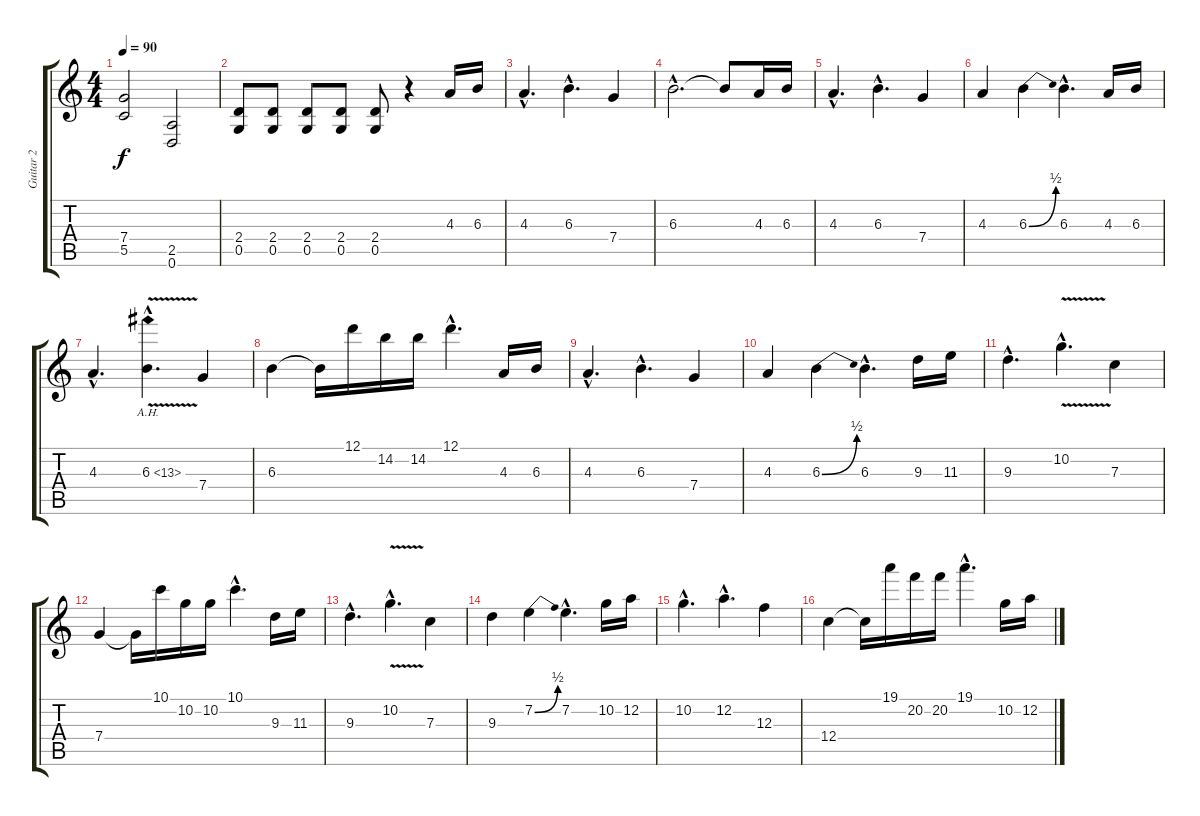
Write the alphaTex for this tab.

\track ("Guitar 2" "Guitar 2") {instrument acousticguitarnylon}
\staff {score tabs}
\tuning (D4 A3 F3 C3 G2 D2) {hide}
\ts (4 4)
\tempo 90
\clef g2
\ks c
(7.4 5.5).2{dy f} (2.5 0.6).2 |
(2.4 0.5).8 (2.4 0.5).8 (2.4 0.5).8 (2.4 0.5).8 (2.4 0.5).8 r.4 4.3.16 6.3.16 |
4.3{hac}.4{d} 6.3{hac}.4{d} 7.4.4 |
6.3{hac}.2{d} 6.3{t}.8 4.3.16 6.3.16 |
4.3{hac}.4{d} 6.3{hac}.4{d} 7.4.4 |
4.3.4 6.3{be (bend 0 0 60 2)}.4 6.3{hac}.4{d} 4.3.16 6.3.16 |
4.3{hac}.4{d} 6.3{ah 7 v hac}.4{d} 7.4.4 |
6.3.4 6.3{t}.16 12.1.16 14.2.16 14.2.16 12.1{hac}.4{d} 4.3.16 6.3.16 |
4.3{hac}.4{d} 6.3{hac}.4{d} 7.4.4 |
4.3.4 6.3{be (bend 0 0 60 2)}.4 6.3{hac}.4{d} 9.3.16 11.3.16 |
9.3{hac}.4{d} 10.2{v hac}.4{d} 7.3.4 |
7.4.4 7.4{t}.16 10.1.16 10.2.16 10.2.16 10.1{hac}.4{d} 9.3.16 11.3.16 |
9.3{hac}.4{d} 10.2{v hac}.4{d} 7.3.4 |
9.3.4 7.2{be (bend 0 0 60 2)}.4 7.2{hac}.4{d} 10.2.16 12.2.16 |
10.2{hac}.4{d} 12.2{hac}.4{d} 12.3.4 |
12.4.4 12.4{t}.16 19.1.16 20.2.16 20.2.16 19.1{hac}.4{d} 10.2.16 12.2.16
